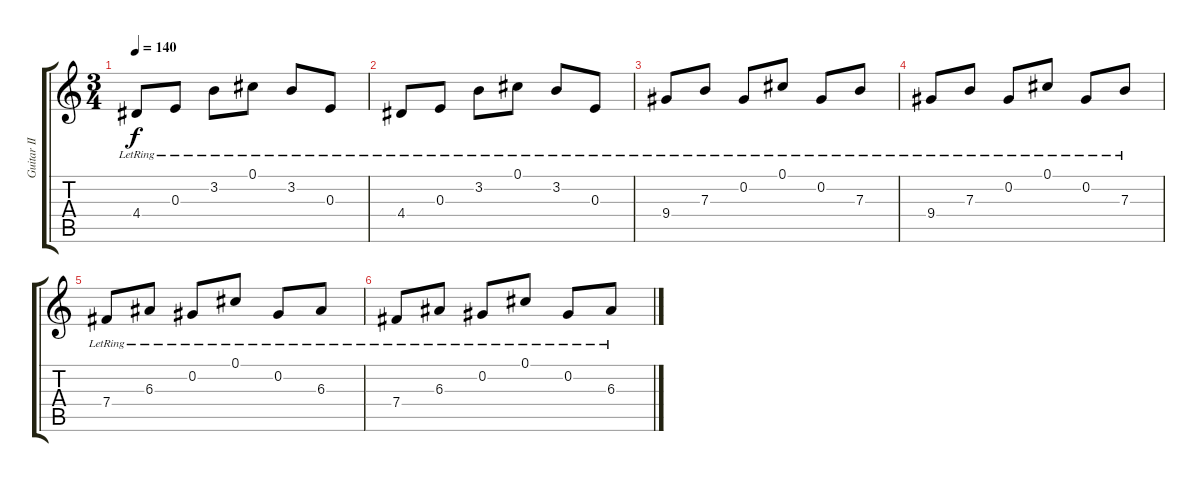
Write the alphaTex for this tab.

\track ("Guitar II" "Guitar II") {instrument distortionguitar}
\staff {score tabs}
\tuning (Db4 Ab3 E3 B2 Gb2 Db2) {hide}
\ts (3 4)
\tempo 140
\clef g2
\ks c
4.4{lr}.8{dy f} 0.3{lr}.8 3.2{lr}.8 0.1{lr}.8 3.2{lr}.8{volume 1} 0.3{lr}.8 |
4.4{lr}.8 0.3{lr}.8 3.2{lr}.8 0.1{lr}.8 3.2{lr}.8 0.3{lr}.8 |
9.4{lr}.8 7.3{lr}.8 0.2{lr}.8 0.1{lr}.8 0.2{lr}.8 7.3{lr}.8 |
9.4{lr}.8 7.3{lr}.8 0.2{lr}.8 0.1{lr}.8 0.2{lr}.8 7.3{lr}.8 |
7.4{lr}.8 6.3{lr}.8 0.2{lr}.8 0.1{lr}.8 0.2{lr}.8 6.3{lr}.8 |
7.4{lr}.8 6.3{lr}.8 0.2{lr}.8 0.1{lr}.8 0.2{lr}.8 6.3{lr}.8
